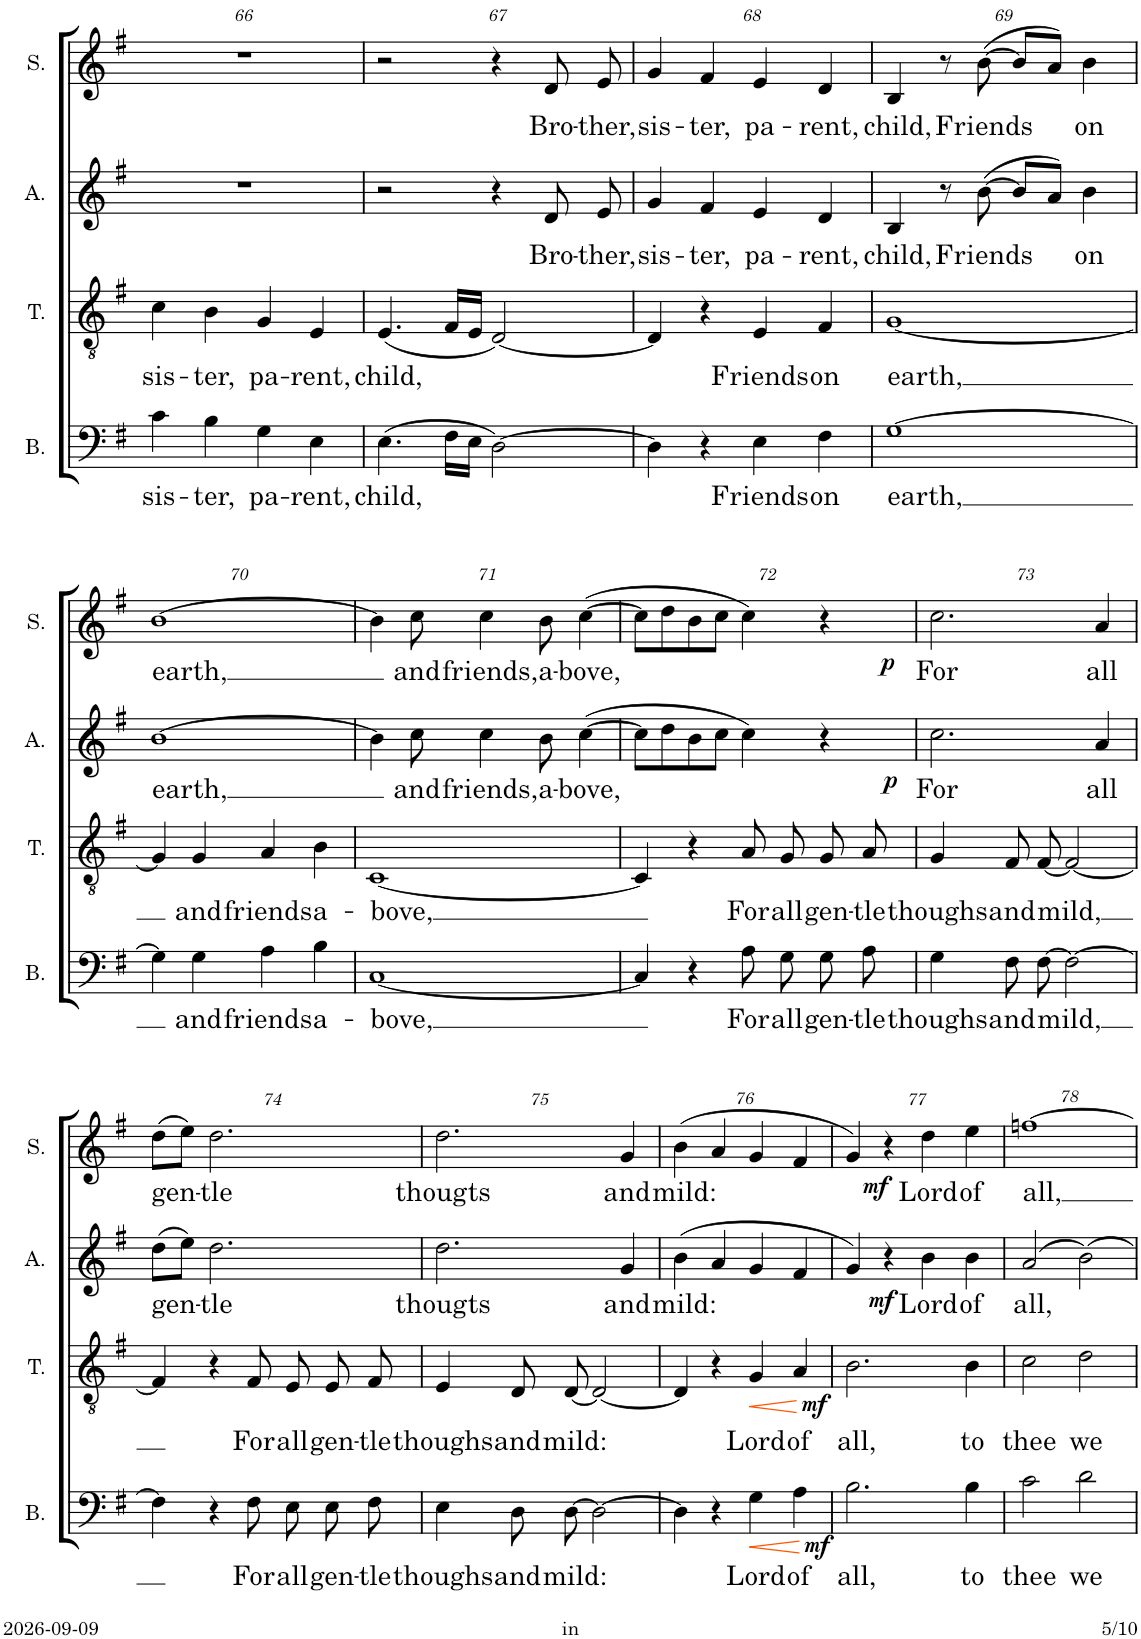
**kern	**text	**dynam	**kern	**text	**dynam	**kern	**text	**dynam	**kern	**text	**dynam
*part4	*part4	*part4	*part3	*part3	*part3	*part2	*part2	*part2	*part1	*part1	*part1
*staff4	*staff4	*staff4	*staff3	*staff3	*staff3	*staff2	*staff2	*staff2	*staff1	*staff1	*staff1
*I"Bass	*	*	*I"Tenor	*	*	*I"Alto	*	*	*I"Soprano	*	*
*I'B.	*	*	*I'T.	*	*	*I'A.	*	*	*I'S.	*	*
!!LO:PB:g=z
*clefF4	*	*	*clefGv2	*	*	*clefG2	*	*	*clefG2	*	*
*k[f#]	*	*	*k[f#]	*	*	*k[f#]	*	*	*k[f#]	*	*
*M2/2	*	*	*M2/2	*	*	*M2/2	*	*	*M2/2	*	*
=66	=66	=66	=66	=66	=66	=66	=66	=66	=66	=66	=66
!	!LO:LY:b	!	!	!LO:LY:b	!	!	!	!	!	!	!
4c\	sis-	.	4c\	sis-	.	1r	.	.	1r	.	.
!	!LO:LY:b	!	!	!LO:LY:b	!	!	!	!	!	!	!
4B\	-ter,	.	4B\	-ter,	.	.	.	.	.	.	.
!	!LO:LY:b	!	!	!LO:LY:b	!	!	!	!	!	!	!
4G\	pa-	.	4G/	pa-	.	.	.	.	.	.	.
!	!LO:LY:b	!	!	!LO:LY:b	!	!	!	!	!	!	!
4E\	-rent,	.	4E/	-rent,	.	.	.	.	.	.	.
=67	=67	=67	=67	=67	=67	=67	=67	=67	=67	=67	=67
!	!LO:LY:b	!	!	!LO:LY:b	!	!	!	!	!	!	!
(4.E\	child,	.	(4.E/	child,	.	2r	.	.	2r	.	.
16F#\LL	.	.	16F#/LL	.	.	.	.	.	.	.	.
16E\JJ	.	.	16E/JJ	.	.	.	.	.	.	.	.
[2D\)	.	.	[2D/)	.	.	4r	.	.	4r	.	.
!	!	!	!	!	!	!	!LO:LY:b	!	!	!LO:LY:b	!
.	.	.	.	.	.	8d/	Bro-	.	8d/	Bro-	.
!	!	!	!	!	!	!	!LO:LY:b	!	!	!LO:LY:b	!
.	.	.	.	.	.	8e/	-ther,	.	8e/	-ther,	.
=68	=68	=68	=68	=68	=68	=68	=68	=68	=68	=68	=68
!	!	!	!	!	!	!	!LO:LY:b	!	!	!LO:LY:b	!
4D\]	.	.	4D/]	.	.	4g/	sis-	.	4g/	sis-	.
!	!	!	!	!	!	!	!LO:LY:b	!	!	!LO:LY:b	!
4r	.	.	4r	.	.	4f#/	-ter,	.	4f#/	-ter,	.
!	!LO:LY:b	!	!	!LO:LY:b	!	!	!LO:LY:b	!	!	!LO:LY:b	!
4E\	Friends	.	4E/	Friends	.	4e/	pa-	.	4e/	pa-	.
!	!LO:LY:b	!	!	!LO:LY:b	!	!	!LO:LY:b	!	!	!LO:LY:b	!
4F#\	on	.	4F#/	on	.	4d/	-rent,	.	4d/	-rent,	.
=69	=69	=69	=69	=69	=69	=69	=69	=69	=69	=69	=69
!	!LO:LY:b	!	!	!LO:LY:b	!	!	!LO:LY:b	!	!	!LO:LY:b	!
[1G	earth,	.	[1G	earth,	.	4B/	child,	.	4B/	child,	.
.	.	.	.	.	.	8r	.	.	8r	.	.
!	!	!	!	!	!	!	!LO:LY:b	!	!	!LO:LY:b	!
.	.	.	.	.	.	([8b\	Friends	.	([8b\	Friends	.
.	.	.	.	.	.	8b/L]	.	.	8b/L]	.	.
.	.	.	.	.	.	8a/J)	.	.	8a/J)	.	.
!	!	!	!	!	!	!	!LO:LY:b	!	!	!LO:LY:b	!
.	.	.	.	.	.	4b\	on	.	4b\	on	.
!!LO:LB:g=z
=70	=70	=70	=70	=70	=70	=70	=70	=70	=70	=70	=70
!	!	!	!	!	!	!	!LO:LY:b	!	!	!LO:LY:b	!
4G\]	.	.	4G/]	.	.	[1b	earth,	.	[1b	earth,	.
!	!LO:LY:b	!	!	!LO:LY:b	!	!	!	!	!	!	!
4G\	and	.	4G/	and	.	.	.	.	.	.	.
!	!LO:LY:b	!	!	!LO:LY:b	!	!	!	!	!	!	!
4A\	friends	.	4A/	friends	.	.	.	.	.	.	.
!	!LO:LY:b	!	!	!LO:LY:b	!	!	!	!	!	!	!
4B\	a-	.	4B\	a-	.	.	.	.	.	.	.
=71	=71	=71	=71	=71	=71	=71	=71	=71	=71	=71	=71
!	!LO:LY:b	!	!	!LO:LY:b	!	!	!	!	!	!	!
[1C	-bove,	.	[1C	-bove,	.	4b\]	.	.	4b\]	.	.
!	!	!	!	!	!	!	!LO:LY:b	!	!	!LO:LY:b	!
.	.	.	.	.	.	8cc\	and	.	8cc\	and	.
!	!	!	!	!	!	!	!LO:LY:b	!	!	!LO:LY:b	!
.	.	.	.	.	.	4cc\	friends,	.	4cc\	friends,	.
!	!	!	!	!	!	!	!LO:LY:b	!	!	!LO:LY:b	!
.	.	.	.	.	.	8b\	a-	.	8b\	a-	.
!	!	!	!	!	!	!	!LO:LY:b	!	!	!LO:LY:b	!
.	.	.	.	.	.	([4cc\	-bove,	.	([4cc\	-bove,	.
=72	=72	=72	=72	=72	=72	=72	=72	=72	=72	=72	=72
4C/]	.	.	4C/]	.	.	8cc\L]	.	.	8cc\L]	.	.
.	.	.	.	.	.	8dd\	.	.	8dd\	.	.
4r	.	.	4r	.	.	8b\	.	.	8b\	.	.
.	.	.	.	.	.	8cc\J	.	.	8cc\J	.	.
!	!LO:LY:b	!	!	!LO:LY:b	!	!	!	!	!	!	!
8A\	For	.	8A/	For	.	4cc\)	.	.	4cc\)	.	.
!	!LO:LY:b	!	!	!LO:LY:b	!	!	!	!	!	!	!
8G\	all	.	8G/	all	.	.	.	.	.	.	.
!	!LO:LY:b	!	!	!LO:LY:b	!	!	!	!	!	!	!
8G\	gen-	.	8G/	gen-	.	4r	.	.	4r	.	.
!	!LO:LY:b	!	!	!LO:LY:b	!	!	!	!	!	!	!
8A\	-tle	.	8A/	-tle	.	.	.	.	.	.	.
=73	=73	=73	=73	=73	=73	=73	=73	=73	=73	=73	=73
!	!LO:LY:b	!	!	!LO:LY:b	!	!	!LO:LY:b	!LO:DY:b	!	!LO:LY:b	!LO:DY:b
4G\	thoughs	.	4G/	thoughs	.	2.cc\	For	p	2.cc\	For	p
!	!LO:LY:b	!	!	!LO:LY:b	!	!	!	!	!	!	!
8F#\	and	.	8F#/	and	.	.	.	.	.	.	.
!	!LO:LY:b	!	!	!LO:LY:b	!	!	!	!	!	!	!
[8F#\	mild,	.	[8F#/	mild,	.	.	.	.	.	.	.
2F#\_	.	.	2F#/_	.	.	.	.	.	.	.	.
!	!	!	!	!	!	!	!LO:LY:b	!	!	!LO:LY:b	!
.	.	.	.	.	.	4a/	all	.	4a/	all	.
!!LO:LB:g=z
=74	=74	=74	=74	=74	=74	=74	=74	=74	=74	=74	=74
!	!	!	!	!	!	!	!LO:LY:b	!	!	!LO:LY:b	!
4F#\]	.	.	4F#/]	.	.	(8dd\L	-gen-	.	(8dd\L	-gen-	.
.	.	.	.	.	.	8ee\J)	.	.	8ee\J)	.	.
!	!	!	!	!	!	!	!LO:LY:b	!	!	!LO:LY:b	!
4r	.	.	4r	.	.	2.dd\	-tle	.	2.dd\	-tle	.
!	!LO:LY:b	!	!	!LO:LY:b	!	!	!	!	!	!	!
8F#\	For	.	8F#/	For	.	.	.	.	.	.	.
!	!LO:LY:b	!	!	!LO:LY:b	!	!	!	!	!	!	!
8E\	all	.	8E/	all	.	.	.	.	.	.	.
!	!LO:LY:b	!	!	!LO:LY:b	!	!	!	!	!	!	!
8E\	gen-	.	8E/	gen-	.	.	.	.	.	.	.
!	!LO:LY:b	!	!	!LO:LY:b	!	!	!	!	!	!	!
8F#\	-tle	.	8F#/	-tle	.	.	.	.	.	.	.
=75	=75	=75	=75	=75	=75	=75	=75	=75	=75	=75	=75
!	!LO:LY:b	!	!	!LO:LY:b	!	!	!LO:LY:b	!	!	!LO:LY:b	!
4E\	thoughs	.	4E/	thoughs	.	2.dd\	thougts	.	2.dd\	thougts	.
!	!LO:LY:b	!	!	!LO:LY:b	!	!	!	!	!	!	!
8D\	and	.	8D/	and	.	.	.	.	.	.	.
!	!LO:LY:b	!	!	!LO:LY:b	!	!	!	!	!	!	!
[8D\	mild:	.	[8D/	mild:	.	.	.	.	.	.	.
2D\_	.	.	2D/_	.	.	.	.	.	.	.	.
!	!	!	!	!	!	!	!LO:LY:b	!	!	!LO:LY:b	!
.	.	.	.	.	.	4g/	and	.	4g/	and	.
=76	=76	=76	=76	=76	=76	=76	=76	=76	=76	=76	=76
!	!	!	!	!	!	!	!LO:LY:b	!	!	!LO:LY:b	!
4D\]	.	.	4D/]	.	.	(4b\	mild:	.	(4b\	mild:	.
4r	.	.	4r	.	.	4a/	.	.	4a/	.	.
!	!LO:LY:b	!LO:HP:b	!	!LO:LY:b	!LO:HP:b	!	!	!	!	!	!
4G\	Lord	<	4G/	Lord	<	4g/	.	.	4g/	.	.
!	!LO:LY:b	!	!	!LO:LY:b	!	!	!	!	!	!	!
4A\	of	.	4A/	of	.	4f#/	.	.	4f#/	.	.
.	.	[	.	.	[	.	.	.	.	.	.
=77	=77	=77	=77	=77	=77	=77	=77	=77	=77	=77	=77
!	!LO:LY:b	!LO:DY:b	!	!LO:LY:b	!LO:DY:b	!	!	!	!	!	!
2.B\	all,	mf	2.B\	all,	mf	4g/)	.	.	4g/)	.	.
.	.	.	.	.	.	4r	.	.	4r	.	.
!	!	!	!	!	!	!	!LO:LY:b	!LO:DY:b	!	!LO:LY:b	!LO:DY:b
.	.	.	.	.	.	4b\	Lord	mf	4dd\	Lord	mf
!	!LO:LY:b	!	!	!LO:LY:b	!	!	!LO:LY:b	!	!	!LO:LY:b	!
4B\	to	.	4B\	to	.	4b\	of	.	4ee\	of	.
=78	=78	=78	=78	=78	=78	=78	=78	=78	=78	=78	=78
!	!LO:LY:b	!	!	!LO:LY:b	!	!	!LO:LY:b	!	!	!LO:LY:b	!
2c\	thee	.	2c\	thee	.	(2a/	all,	.	[1ffn	all,	.
!	!LO:LY:b	!	!	!LO:LY:b	!	!	!	!	!	!	!
2d\	we	.	2d\	we	.	2b\)	.	.	.	.	.
=	=	=	=	=	=	=	=	=	=	=	=
*-	*-	*-	*-	*-	*-	*-	*-	*-	*-	*-	*-
